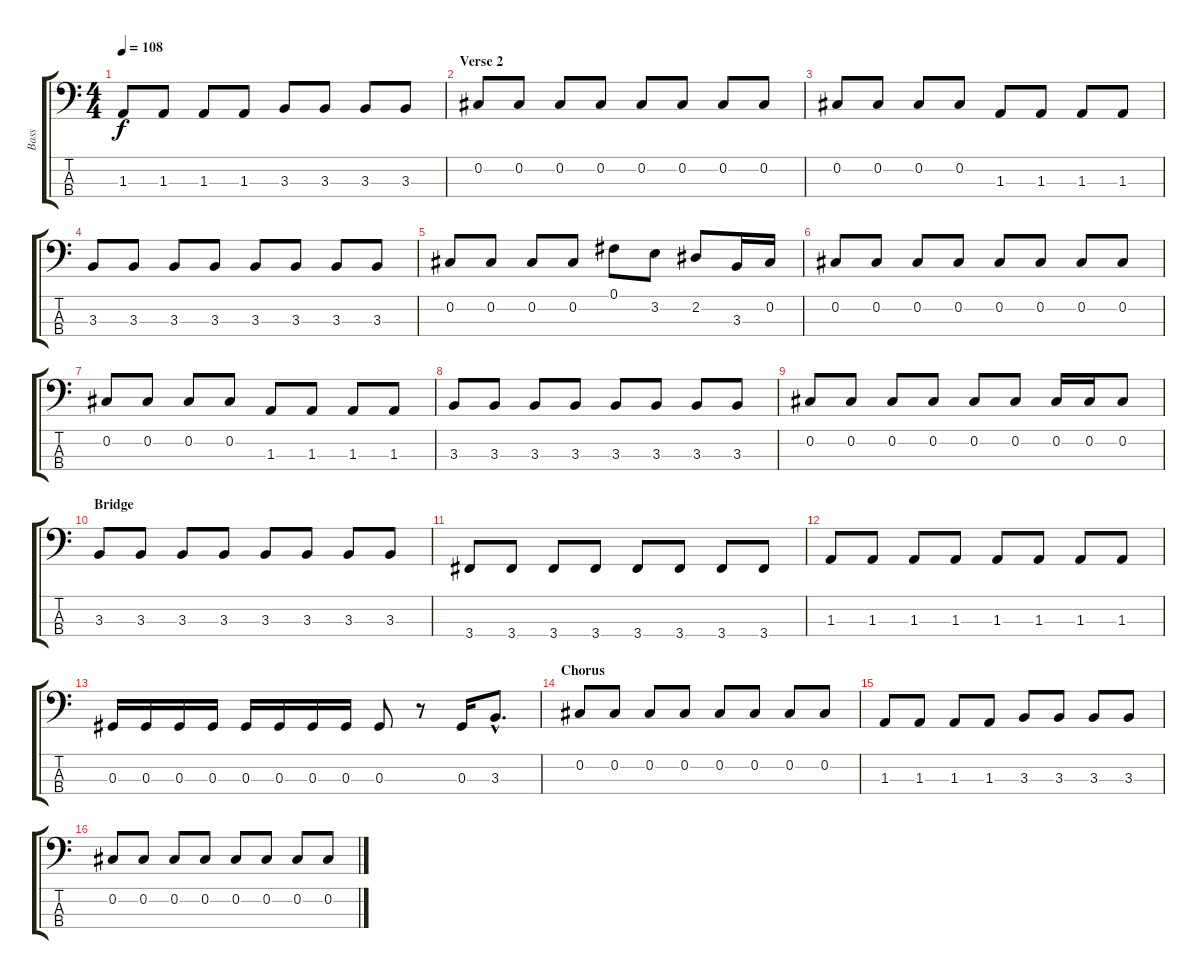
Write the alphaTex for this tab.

\track ("Bass" "Bass") {instrument electricbasspick}
\staff {score tabs}
\tuning (Gb2 Db2 Ab1 Eb1) {hide}
\ts (4 4)
\tempo 108
\clef f4
\ks c
1.3.8{dy f} 1.3.8 1.3.8 1.3.8 3.3.8 3.3.8 3.3.8 3.3.8 |
\section ("" "Verse 2")
0.2.8 0.2.8 0.2.8 0.2.8 0.2.8 0.2.8 0.2.8 0.2.8 |
0.2.8 0.2.8 0.2.8 0.2.8 1.3.8 1.3.8 1.3.8 1.3.8 |
3.3.8 3.3.8 3.3.8 3.3.8 3.3.8 3.3.8 3.3.8 3.3.8 |
0.2.8 0.2.8 0.2.8 0.2.8 0.1.8 3.2.8 2.2.8 3.3.16 0.2.16 |
0.2.8 0.2.8 0.2.8 0.2.8 0.2.8 0.2.8 0.2.8 0.2.8 |
0.2.8 0.2.8 0.2.8 0.2.8 1.3.8 1.3.8 1.3.8 1.3.8 |
3.3.8 3.3.8 3.3.8 3.3.8 3.3.8 3.3.8 3.3.8 3.3.8 |
0.2.8 0.2.8 0.2.8 0.2.8 0.2.8 0.2.8 0.2.16 0.2.16 0.2.8 |
\section ("" "Bridge")
3.3.8 3.3.8 3.3.8 3.3.8 3.3.8 3.3.8 3.3.8 3.3.8 |
3.4.8 3.4.8 3.4.8 3.4.8 3.4.8 3.4.8 3.4.8 3.4.8 |
1.3.8 1.3.8 1.3.8 1.3.8 1.3.8 1.3.8 1.3.8 1.3.8 |
0.3.16 0.3.16 0.3.16 0.3.16 0.3.16 0.3.16 0.3.16 0.3.16 0.3.8 r.8 0.3.16 3.3{hac}.8{d} |
\section ("" "Chorus")
0.2.8 0.2.8 0.2.8 0.2.8 0.2.8 0.2.8 0.2.8 0.2.8 |
1.3.8 1.3.8 1.3.8 1.3.8 3.3.8 3.3.8 3.3.8 3.3.8 |
0.2.8 0.2.8 0.2.8 0.2.8 0.2.8 0.2.8 0.2.8 0.2.8
